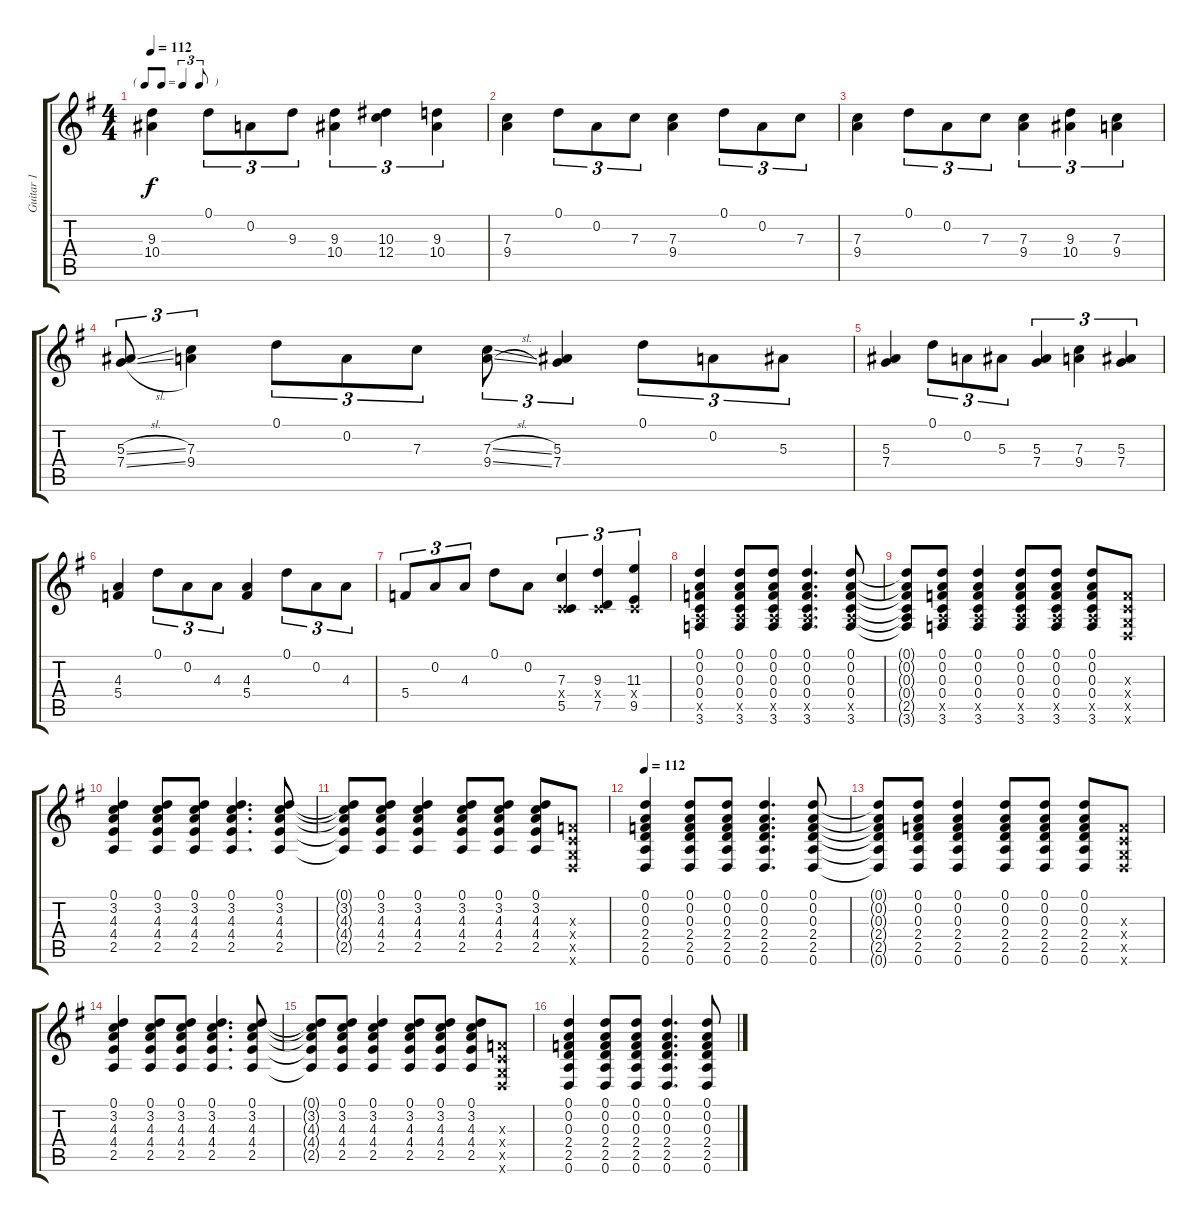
\track ("Guitar 1" "Guitar 1") {instrument acousticguitarsteel}
\staff {score tabs}
\tuning (D4 A3 F3 C3 G2 D2) {hide}
\ts (4 4)
\tf triplet8th
\tempo 112
\clef g2
\ks eminor
(9.3 10.4).4{dy f} 0.1.8{tu (3 2)} 0.2.8{tu (3 2)} 9.3.8{tu (3 2)} (9.3 10.4).4{tu (3 2)} (10.3 12.4).4{tu (3 2)} (9.3 10.4).4{tu (3 2)} |
(7.3 9.4).4 0.1.8{tu (3 2)} 0.2.8{tu (3 2)} 7.3.8{tu (3 2)} (7.3 9.4).4 0.1.8{tu (3 2)} 0.2.8{tu (3 2)} 7.3.8{tu (3 2)} |
(7.3 9.4).4 0.1.8{tu (3 2)} 0.2.8{tu (3 2)} 7.3.8{tu (3 2)} (7.3 9.4).4{tu (3 2)} (9.3 10.4).4{tu (3 2)} (7.3 9.4).4{tu (3 2)} |
(5.3{sl} 7.4{sl}).8{tu (3 2)} (7.3 9.4).4{tu (3 2)} 0.1.8{tu (3 2)} 0.2.8{tu (3 2)} 7.3.8{tu (3 2)} (7.3{sl} 9.4{sl}).8{tu (3 2)} (5.3 7.4).4{tu (3 2)} 0.1.8{tu (3 2)} 0.2.8{tu (3 2)} 5.3.8{tu (3 2)} |
(5.3 7.4).4 0.1.8{tu (3 2)} 0.2.8{tu (3 2)} 5.3.8{tu (3 2)} (5.3 7.4).4{tu (3 2)} (7.3 9.4).4{tu (3 2)} (5.3 7.4).4{tu (3 2)} |
(4.3 5.4).4 0.1.8{tu (3 2)} 0.2.8{tu (3 2)} 4.3.8{tu (3 2)} (4.3 5.4).4 0.1.8{tu (3 2)} 0.2.8{tu (3 2)} 4.3.8{tu (3 2)} |
5.4.8{tu (3 2)} 0.2.8{tu (3 2)} 4.3.8{tu (3 2)} 0.1.8 0.2.8 (7.3 0.4{x} 5.5).4{tu (3 2)} (9.3 0.4{x} 7.5).4{tu (3 2)} (11.3 0.4{x} 9.5).4{tu (3 2)} |
(0.1 0.2 0.3 0.4 2.5{x} 3.6).4 (0.1 0.2 0.3 0.4 2.5{x} 3.6).8 (0.1 0.2 0.3 0.4 2.5{x} 3.6).8 (0.1 0.2 0.3 0.4 2.5{x} 3.6).4{d} (0.1 0.2 0.3 0.4 2.5{x} 3.6).8 |
(0.1{t} 0.2{t} 0.3{t} 0.4{t} 2.5{t} 3.6{t}).8 (0.1 0.2 0.3 0.4 2.5{x} 3.6).8 (0.1 0.2 0.3 0.4 2.5{x} 3.6).4 (0.1 0.2 0.3 0.4 2.5{x} 3.6).8 (0.1 0.2 0.3 0.4 2.5{x} 3.6).8 (0.1 0.2 0.3 0.4 2.5{x} 3.6).8 (0.3{x} 0.4{x} 0.5{x} 0.6{x}).8 |
(0.1 3.2 4.3 4.4 2.5).4 (0.1 3.2 4.3 4.4 2.5).8 (0.1 3.2 4.3 4.4 2.5).8 (0.1 3.2 4.3 4.4 2.5).4{d} (0.1 3.2 4.3 4.4 2.5).8 |
(0.1{t} 3.2{t} 4.3{t} 4.4{t} 2.5{t}).8 (0.1 3.2 4.3 4.4 2.5).8 (0.1 3.2 4.3 4.4 2.5).4 (0.1 3.2 4.3 4.4 2.5).8 (0.1 3.2 4.3 4.4 2.5).8 (0.1 3.2 4.3 4.4 2.5).8 (0.3{x} 0.4{x} 0.5{x} 0.6{x}).8 |
\tempo 112
(0.1 0.2 0.3 2.4 2.5 0.6).4 (0.1 0.2 0.3 2.4 2.5 0.6).8 (0.1 0.2 0.3 2.4 2.5 0.6).8 (0.1 0.2 0.3 2.4 2.5 0.6).4{d} (0.1 0.2 0.3 2.4 2.5 0.6).8 |
(0.1{t} 0.2{t} 0.3{t} 2.4{t} 2.5{t} 0.6{t}).8 (0.1 0.2 0.3 2.4 2.5 0.6).8 (0.1 0.2 0.3 2.4 2.5 0.6).4 (0.1 0.2 0.3 2.4 2.5 0.6).8 (0.1 0.2 0.3 2.4 2.5 0.6).8 (0.1 0.2 0.3 2.4 2.5 0.6).8 (0.3{x} 0.4{x} 0.5{x} 0.6{x}).8 |
(0.1 3.2 4.3 4.4 2.5).4 (0.1 3.2 4.3 4.4 2.5).8 (0.1 3.2 4.3 4.4 2.5).8 (0.1 3.2 4.3 4.4 2.5).4{d} (0.1 3.2 4.3 4.4 2.5).8 |
(0.1{t} 3.2{t} 4.3{t} 4.4{t} 2.5{t}).8 (0.1 3.2 4.3 4.4 2.5).8 (0.1 3.2 4.3 4.4 2.5).4 (0.1 3.2 4.3 4.4 2.5).8 (0.1 3.2 4.3 4.4 2.5).8 (0.1 3.2 4.3 4.4 2.5).8 (0.3{x} 0.4{x} 0.5{x} 0.6{x}).8 |
(0.1 0.2 0.3 2.4 2.5 0.6).4 (0.1 0.2 0.3 2.4 2.5 0.6).8 (0.1 0.2 0.3 2.4 2.5 0.6).8 (0.1 0.2 0.3 2.4 2.5 0.6).4{d} (0.1 0.2 0.3 2.4 2.5 0.6).8
